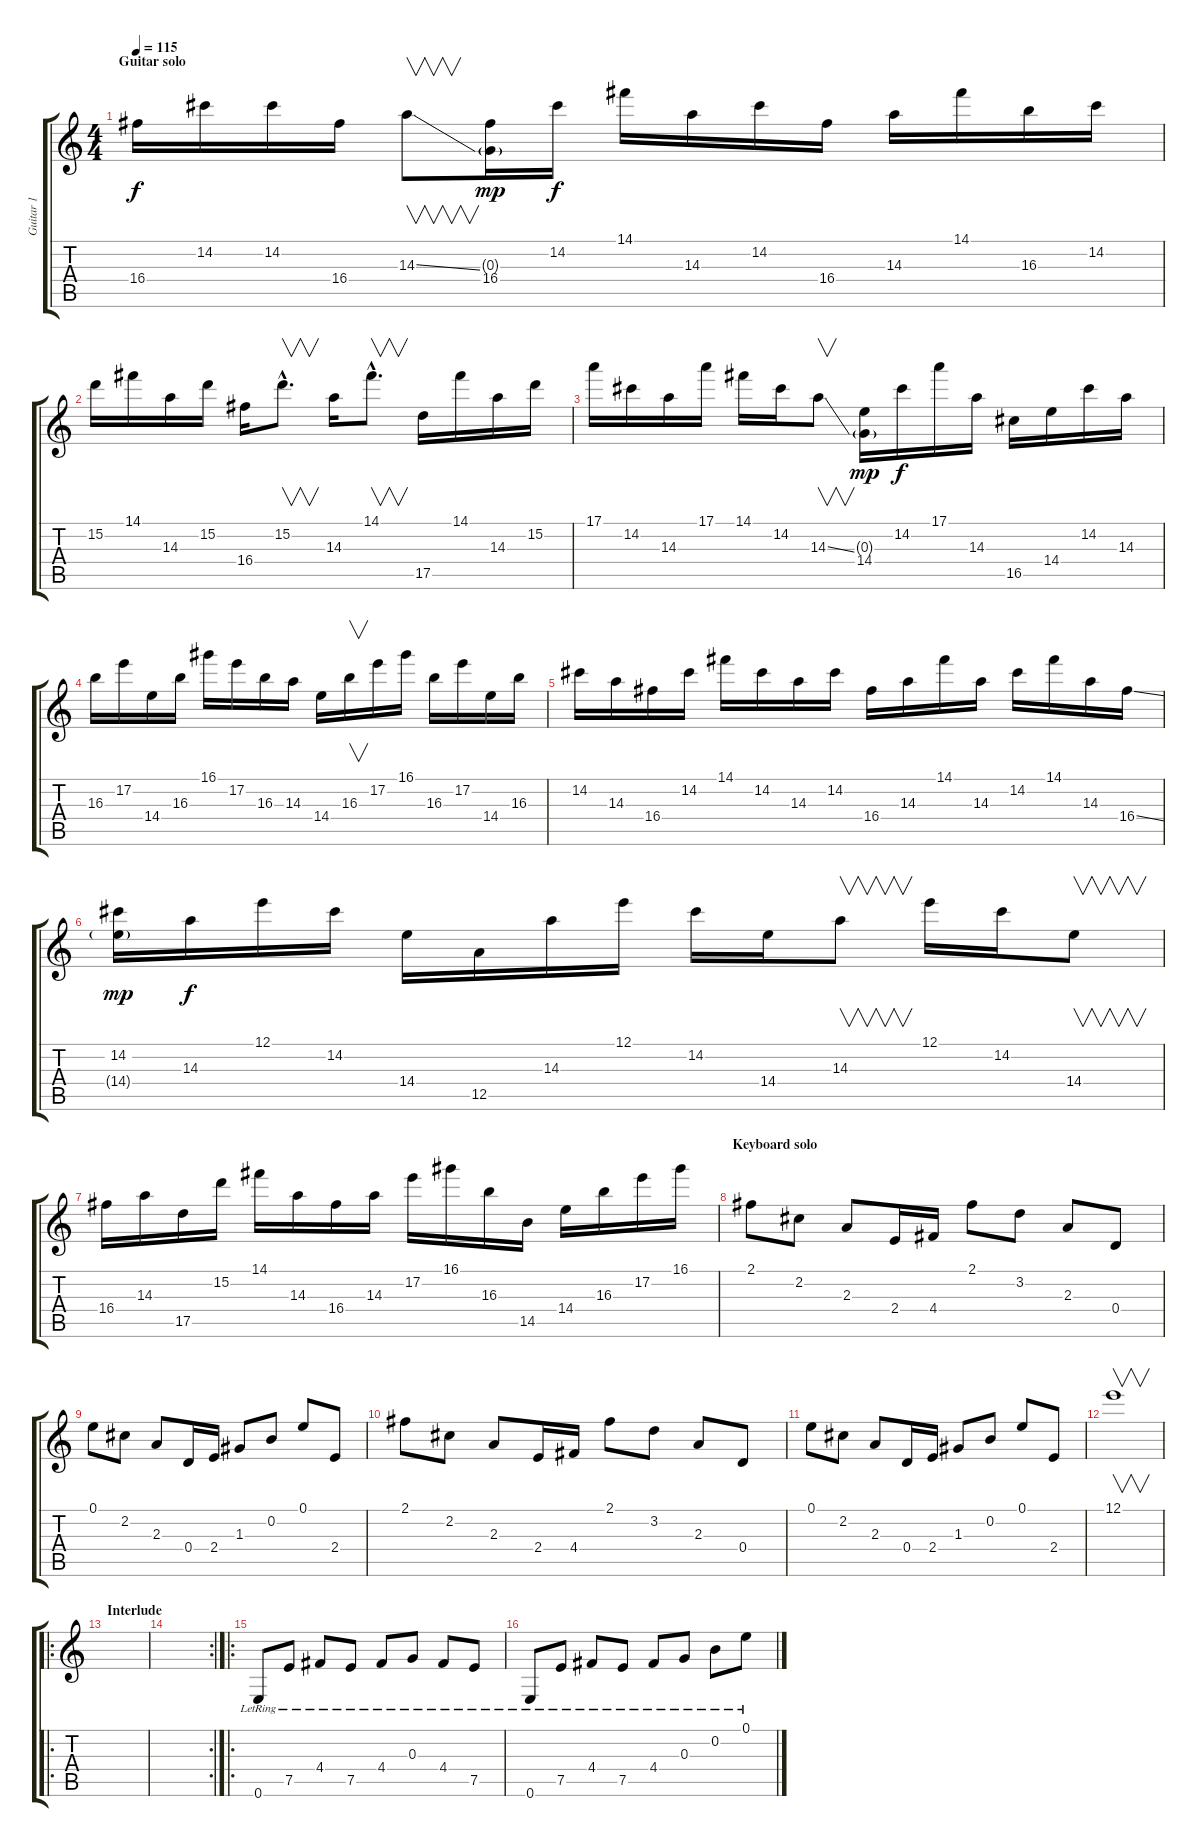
\track ("Guitar 1" "Guitar 1") {instrument distortionguitar}
\staff {score tabs}
\tuning (E4 B3 G3 D3 A2 E2) {hide}
\ts (4 4)
\section ("" "Guitar solo ")
\tempo 115
\clef g2
\ks c
16.4.16{dy f} 14.2.16 14.2.16 16.4.16 14.3{ss}.8{v} (0.3{g} 16.4).16{dy mp} 14.2.16{dy f} 14.1.16 14.3.16 14.2.16 16.4.16 14.3.16 14.1.16 16.3.16 14.2.16 |
15.2.16 14.1.16 14.3.16 15.2.16 16.4.16 15.2{hac}.8{v d} 14.3.16 14.1{hac}.8{v d} 17.5.16 14.1.16 14.3.16 15.2.16 |
17.1.16 14.2.16 14.3.16 17.1.16 14.1.16 14.2.16 14.3{ss}.8{v} (0.3{g} 14.4).16{dy mp} 14.2.16{dy f} 17.1.16 14.3.16 16.5.16 14.4.16 14.2.16 14.3.16 |
16.3.16 17.2.16 14.4.16 16.3.16 16.1.16 17.2.16 16.3.16 14.3.16 14.4.16 16.3.16{v} 17.2.16 16.1.16 16.3.16 17.2.16 14.4.16 16.3.16 |
14.2.16 14.3.16 16.4.16 14.2.16 14.1.16 14.2.16 14.3.16 14.2.16 16.4.16 14.3.16 14.1.16 14.3.16 14.2.16 14.1.16 14.3.16 16.4{ss}.16 |
(14.2 14.4{g}).16{dy mp} 14.3.16{dy f} 12.1.16 14.2.16 14.4.16 12.5.16 14.3.16 12.1.16 14.2.16 14.4.16 14.3.8{v} 12.1.16 14.2.16 14.4.8{v} |
16.4.16 14.3.16 17.5.16 15.2.16 14.1.16 14.3.16 16.4.16 14.3.16 17.2.16 16.1.16 16.3.16 14.5.16 14.4.16 16.3.16 17.2.16 16.1.16 |
\section ("" "Keyboard solo")
2.1.8 2.2.8 2.3.8 2.4.16 4.4.16 2.1.8 3.2.8 2.3.8 0.4.8 |
0.1.8 2.2.8 2.3.8 0.4.16 2.4.16 1.3.8 0.2.8 0.1.8 2.4.8 |
2.1.8 2.2.8 2.3.8 2.4.16 4.4.16 2.1.8 3.2.8 2.3.8 0.4.8 |
0.1.8 2.2.8 2.3.8 0.4.16 2.4.16 1.3.8 0.2.8 0.1.8 2.4.8 |
12.1.1{v} |
\ro
\section ("" "Interlude")
|
\rc 2
|
\ro
0.6{lr}.8{instrument electricguitarclean} 7.5{lr}.8 4.4{lr}.8 7.5{lr}.8 4.4{lr}.8 0.3{lr}.8 4.4{lr}.8 7.5{lr}.8 |
0.6{lr}.8 7.5{lr}.8 4.4{lr}.8 7.5{lr}.8 4.4{lr}.8 0.3{lr}.8 0.2{lr}.8 0.1{lr}.8
